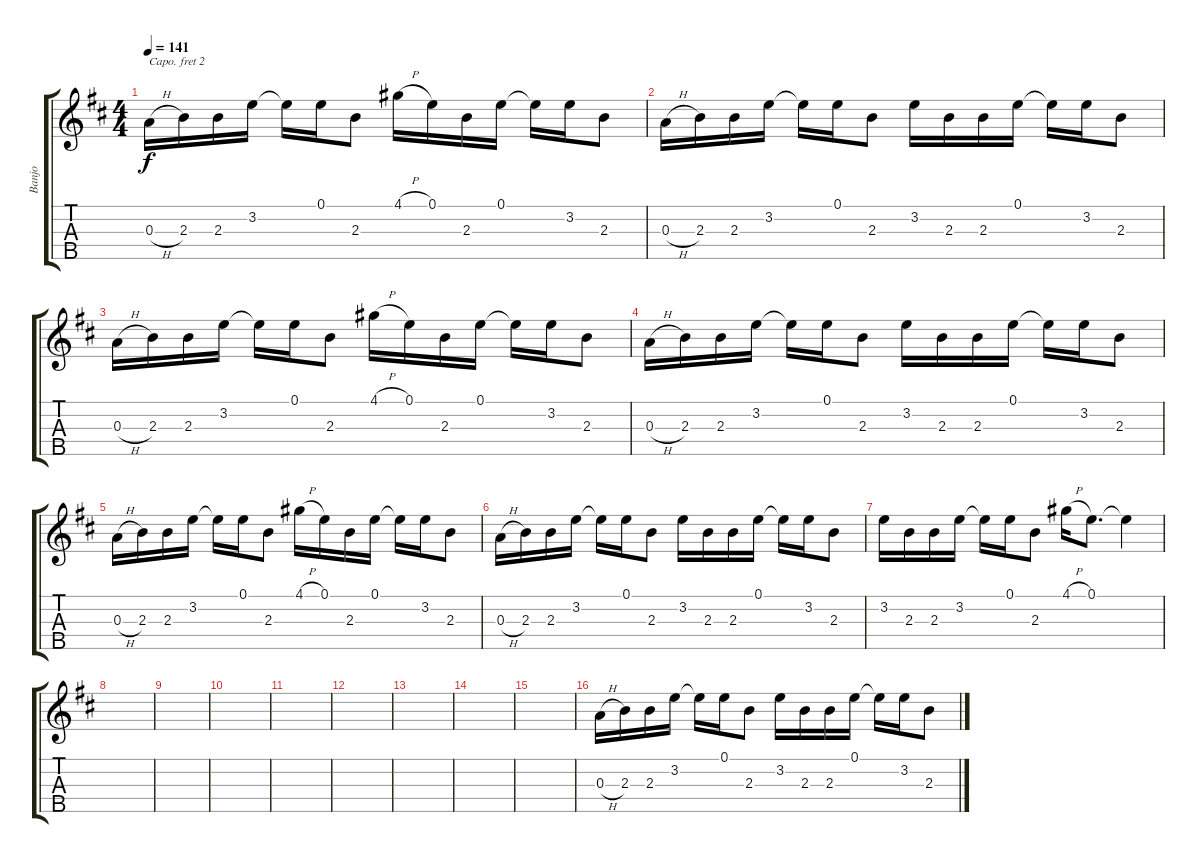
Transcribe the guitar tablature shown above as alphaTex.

\track ("Banjo" "Banjo") {instrument banjo}
\staff {score tabs}
\capo 2
\tuning (D4 B3 G3 D3 G4) {hide}
\displaytranspose 12
\ts (4 4)
\tempo 141
\clef g2
\ks d
0.3{h}.16{dy f} 2.3.16 2.3.16 3.2.16 3.2{t}.16 0.1.16 2.3.8 4.1{h}.16 0.1.16 2.3.16 0.1.16 0.1{t}.16 3.2.16 2.3.8 |
0.3{h}.16 2.3.16 2.3.16 3.2.16 3.2{t}.16 0.1.16 2.3.8 3.2.16 2.3.16 2.3.16 0.1.16 0.1{t}.16 3.2.16 2.3.8 |
0.3{h}.16 2.3.16 2.3.16 3.2.16 3.2{t}.16 0.1.16 2.3.8 4.1{h}.16 0.1.16 2.3.16 0.1.16 0.1{t}.16 3.2.16 2.3.8 |
0.3{h}.16 2.3.16 2.3.16 3.2.16 3.2{t}.16 0.1.16 2.3.8 3.2.16 2.3.16 2.3.16 0.1.16 0.1{t}.16 3.2.16 2.3.8 |
0.3{h}.16 2.3.16 2.3.16 3.2.16 3.2{t}.16 0.1.16 2.3.8 4.1{h}.16 0.1.16 2.3.16 0.1.16 0.1{t}.16 3.2.16 2.3.8 |
0.3{h}.16 2.3.16 2.3.16 3.2.16 3.2{t}.16 0.1.16 2.3.8 3.2.16 2.3.16 2.3.16 0.1.16 0.1{t}.16 3.2.16 2.3.8 |
3.2.16 2.3.16 2.3.16 3.2.16 3.2{t}.16 0.1.16 2.3.8 4.1{h}.16 0.1.8{d} 0.1{t}.4 |
|
|
|
|
|
|
|
|
0.3{h}.16 2.3.16 2.3.16 3.2.16 3.2{t}.16 0.1.16 2.3.8 3.2.16 2.3.16 2.3.16 0.1.16 0.1{t}.16 3.2.16 2.3.8
